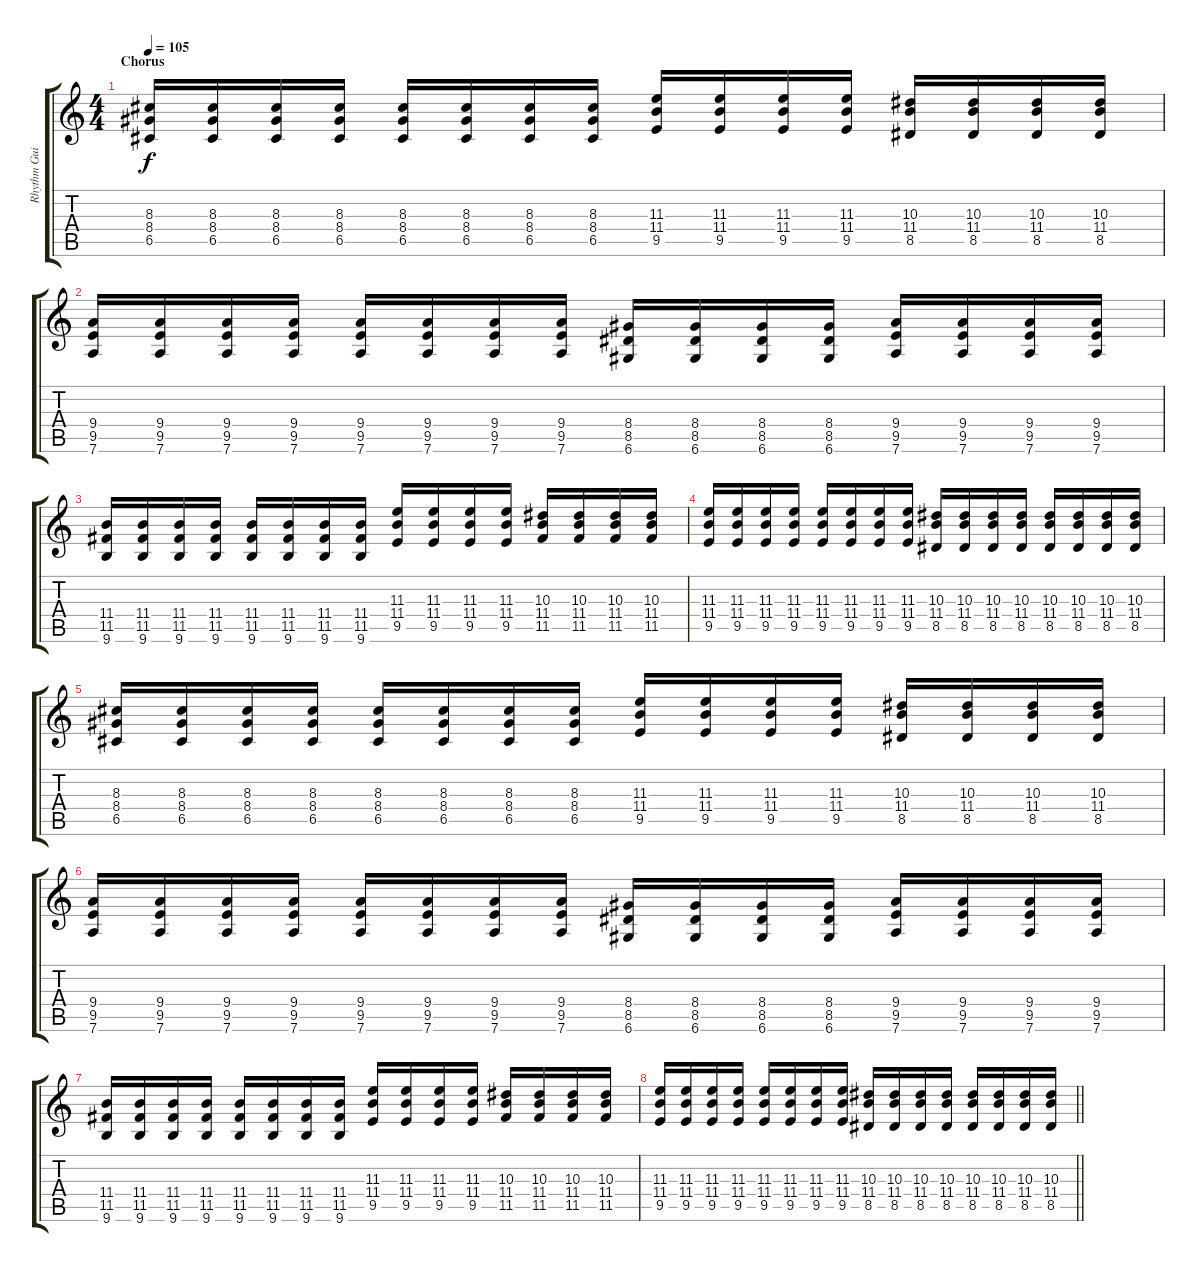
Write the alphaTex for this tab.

\track ("Rhythm Guitar" "Rhythm Gui") {instrument distortionguitar}
\staff {score tabs}
\tuning (D4 A3 F3 C3 G2 D2) {hide}
\ts (4 4)
\section ("" "Chorus")
\tempo 105
\clef g2
\ks c
(8.3 8.4 6.5).16{dy f} (8.3 8.4 6.5).16 (8.3 8.4 6.5).16 (8.3 8.4 6.5).16 (8.3 8.4 6.5).16 (8.3 8.4 6.5).16 (8.3 8.4 6.5).16 (8.3 8.4 6.5).16 (11.3 11.4 9.5).16 (11.3 11.4 9.5).16 (11.3 11.4 9.5).16 (11.3 11.4 9.5).16 (10.3 11.4 8.5).16 (10.3 11.4 8.5).16 (10.3 11.4 8.5).16 (10.3 11.4 8.5).16 |
(9.4 9.5 7.6).16 (9.4 9.5 7.6).16 (9.4 9.5 7.6).16 (9.4 9.5 7.6).16 (9.4 9.5 7.6).16 (9.4 9.5 7.6).16 (9.4 9.5 7.6).16 (9.4 9.5 7.6).16 (8.4 8.5 6.6).16 (8.4 8.5 6.6).16 (8.4 8.5 6.6).16 (8.4 8.5 6.6).16 (9.4 9.5 7.6).16 (9.4 9.5 7.6).16 (9.4 9.5 7.6).16 (9.4 9.5 7.6).16 |
(11.4 11.5 9.6).16 (11.4 11.5 9.6).16 (11.4 11.5 9.6).16 (11.4 11.5 9.6).16 (11.4 11.5 9.6).16 (11.4 11.5 9.6).16 (11.4 11.5 9.6).16 (11.4 11.5 9.6).16 (11.3 11.4 9.5).16 (11.3 11.4 9.5).16 (11.3 11.4 9.5).16 (11.3 11.4 9.5).16 (10.3 11.4 11.5).16 (10.3 11.4 11.5).16 (10.3 11.4 11.5).16 (10.3 11.4 11.5).16 |
(11.3 11.4 9.5).16 (11.3 11.4 9.5).16 (11.3 11.4 9.5).16 (11.3 11.4 9.5).16 (11.3 11.4 9.5).16 (11.3 11.4 9.5).16 (11.3 11.4 9.5).16 (11.3 11.4 9.5).16 (10.3 11.4 8.5).16 (10.3 11.4 8.5).16 (10.3 11.4 8.5).16 (10.3 11.4 8.5).16 (10.3 11.4 8.5).16 (10.3 11.4 8.5).16 (10.3 11.4 8.5).16 (10.3 11.4 8.5).16 |
(8.3 8.4 6.5).16 (8.3 8.4 6.5).16 (8.3 8.4 6.5).16 (8.3 8.4 6.5).16 (8.3 8.4 6.5).16 (8.3 8.4 6.5).16 (8.3 8.4 6.5).16 (8.3 8.4 6.5).16 (11.3 11.4 9.5).16 (11.3 11.4 9.5).16 (11.3 11.4 9.5).16 (11.3 11.4 9.5).16 (10.3 11.4 8.5).16 (10.3 11.4 8.5).16 (10.3 11.4 8.5).16 (10.3 11.4 8.5).16 |
(9.4 9.5 7.6).16 (9.4 9.5 7.6).16 (9.4 9.5 7.6).16 (9.4 9.5 7.6).16 (9.4 9.5 7.6).16 (9.4 9.5 7.6).16 (9.4 9.5 7.6).16 (9.4 9.5 7.6).16 (8.4 8.5 6.6).16 (8.4 8.5 6.6).16 (8.4 8.5 6.6).16 (8.4 8.5 6.6).16 (9.4 9.5 7.6).16 (9.4 9.5 7.6).16 (9.4 9.5 7.6).16 (9.4 9.5 7.6).16 |
(11.4 11.5 9.6).16 (11.4 11.5 9.6).16 (11.4 11.5 9.6).16 (11.4 11.5 9.6).16 (11.4 11.5 9.6).16 (11.4 11.5 9.6).16 (11.4 11.5 9.6).16 (11.4 11.5 9.6).16 (11.3 11.4 9.5).16 (11.3 11.4 9.5).16 (11.3 11.4 9.5).16 (11.3 11.4 9.5).16 (10.3 11.4 11.5).16 (10.3 11.4 11.5).16 (10.3 11.4 11.5).16 (10.3 11.4 11.5).16 |
\barLineRight lightlight
(11.3 11.4 9.5).16 (11.3 11.4 9.5).16 (11.3 11.4 9.5).16 (11.3 11.4 9.5).16 (11.3 11.4 9.5).16 (11.3 11.4 9.5).16 (11.3 11.4 9.5).16 (11.3 11.4 9.5).16 (10.3 11.4 8.5).16 (10.3 11.4 8.5).16 (10.3 11.4 8.5).16 (10.3 11.4 8.5).16 (10.3 11.4 8.5).16 (10.3 11.4 8.5).16 (10.3 11.4 8.5).16 (10.3 11.4 8.5).16
